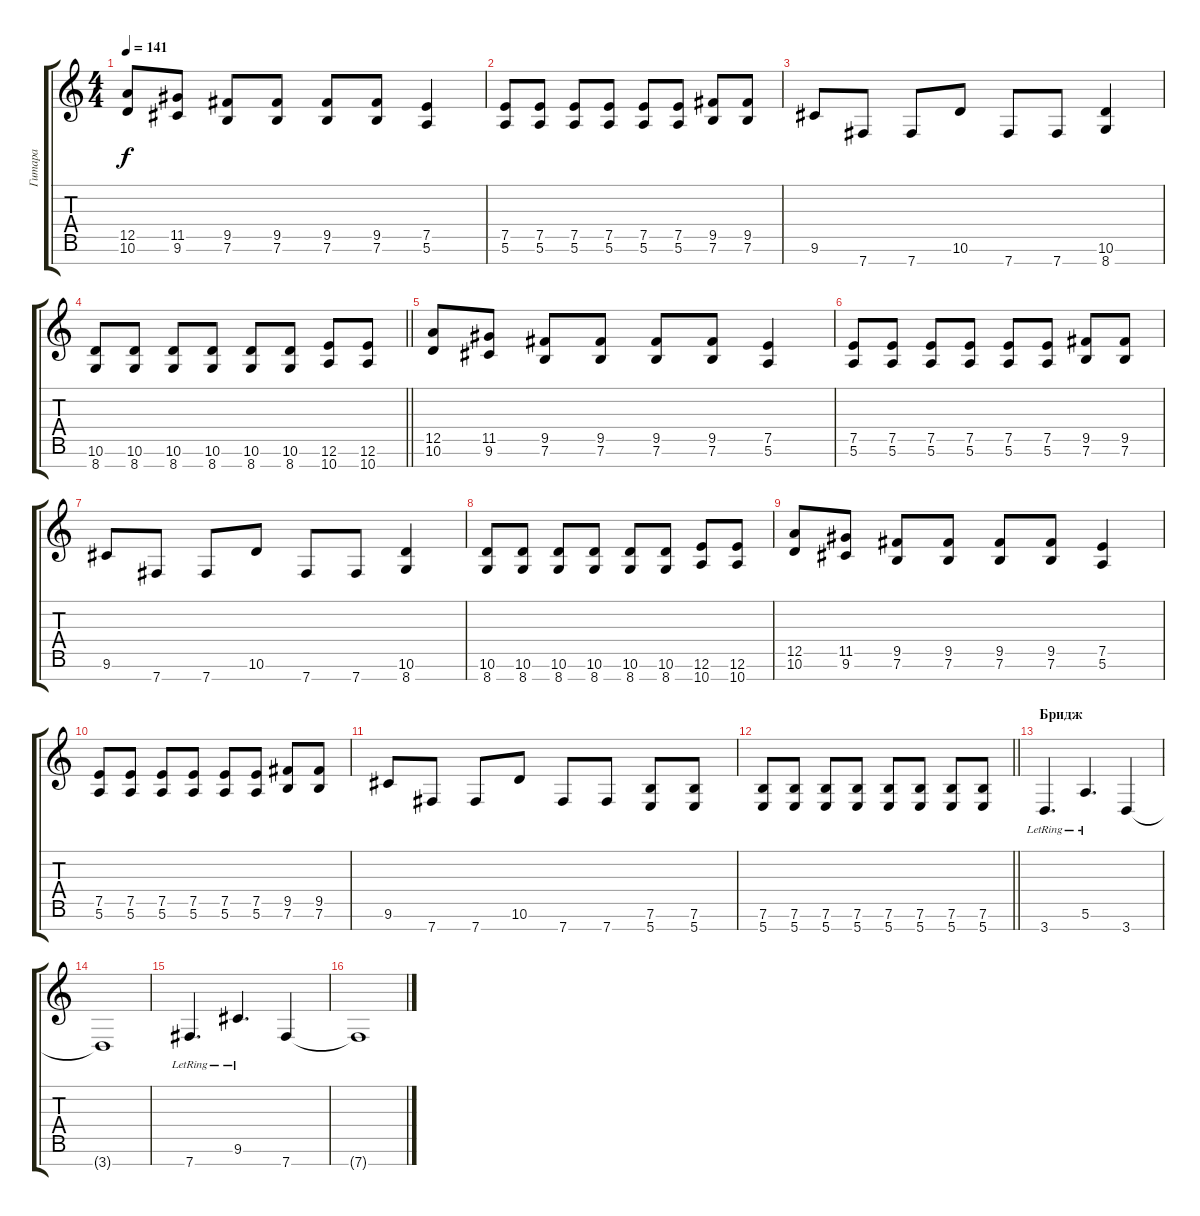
\track ("Гитара" "Гитара") {instrument distortionguitar}
\staff {score tabs}
\tuning (E4 B3 G3 D3 A2 E2 B1) {hide}
\ts (4 4)
\tempo 141
\clef g2
\ks c
(12.5 10.6).8{dy f} (11.5 9.6).8 (9.5 7.6).8 (9.5 7.6).8 (9.5 7.6).8 (9.5 7.6).8 (7.5 5.6).4 |
(7.5 5.6).8 (7.5 5.6).8 (7.5 5.6).8 (7.5 5.6).8 (7.5 5.6).8 (7.5 5.6).8 (9.5 7.6).8 (9.5 7.6).8 |
9.6.8 7.7.8 7.7.8 10.6.8 7.7.8 7.7.8 (10.6 8.7).4 |
\barLineRight lightlight
(10.6 8.7).8 (10.6 8.7).8 (10.6 8.7).8 (10.6 8.7).8 (10.6 8.7).8 (10.6 8.7).8 (12.6 10.7).8 (12.6 10.7).8 |
\section ("" "")
(12.5 10.6).8 (11.5 9.6).8 (9.5 7.6).8 (9.5 7.6).8 (9.5 7.6).8 (9.5 7.6).8 (7.5 5.6).4 |
(7.5 5.6).8 (7.5 5.6).8 (7.5 5.6).8 (7.5 5.6).8 (7.5 5.6).8 (7.5 5.6).8 (9.5 7.6).8 (9.5 7.6).8 |
9.6.8 7.7.8 7.7.8 10.6.8 7.7.8 7.7.8 (10.6 8.7).4 |
(10.6 8.7).8 (10.6 8.7).8 (10.6 8.7).8 (10.6 8.7).8 (10.6 8.7).8 (10.6 8.7).8 (12.6 10.7).8 (12.6 10.7).8 |
(12.5 10.6).8 (11.5 9.6).8 (9.5 7.6).8 (9.5 7.6).8 (9.5 7.6).8 (9.5 7.6).8 (7.5 5.6).4 |
(7.5 5.6).8 (7.5 5.6).8 (7.5 5.6).8 (7.5 5.6).8 (7.5 5.6).8 (7.5 5.6).8 (9.5 7.6).8 (9.5 7.6).8 |
9.6.8 7.7.8 7.7.8 10.6.8 7.7.8 7.7.8 (7.6 5.7).8 (7.6 5.7).8 |
\barLineRight lightlight
(7.6 5.7).8 (7.6 5.7).8 (7.6 5.7).8 (7.6 5.7).8 (7.6 5.7).8 (7.6 5.7).8 (7.6 5.7).8 (7.6 5.7).8 |
\section ("" "Бридж")
3.7{lr}.4{d} 5.6{lr}.4{d} 3.7.4 |
3.7{t}.1 |
7.7{lr}.4{d} 9.6{lr}.4{d} 7.7.4 |
7.7{t}.1
